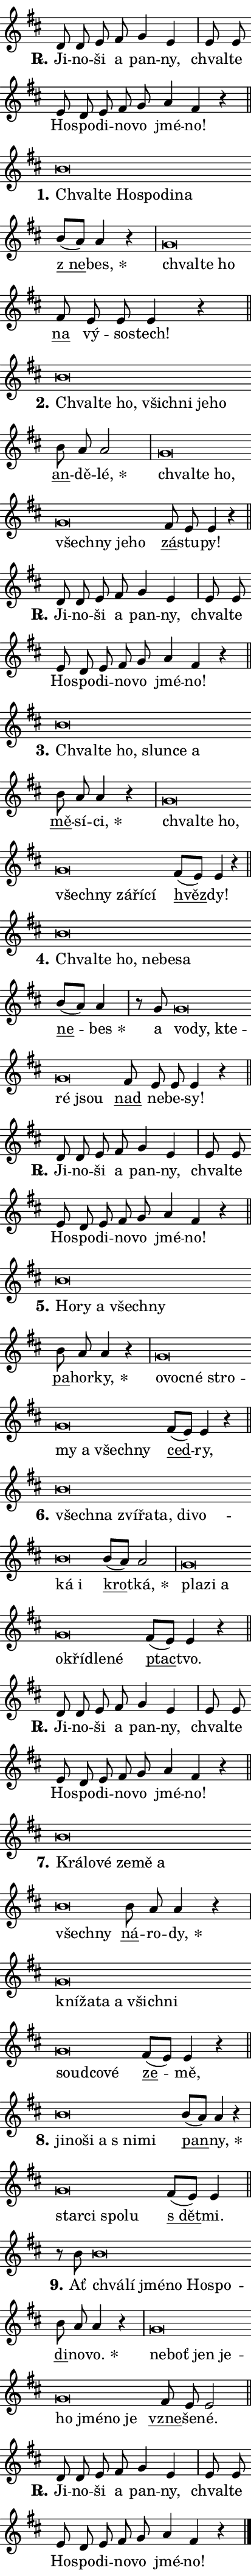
\version "2.22.1"
\header { tagline = "" }
\paper {
  indent = 0\cm
  top-margin = 0\cm
  right-margin = 0\cm
  bottom-margin = 0\cm
  left-margin = 0\cm
  paper-width = 7\cm
  page-breaking = #ly:one-page-breaking
  system-system-spacing.basic-distance = #11
  score-system-spacing.basic-distance = #11
  ragged-last = ##f
}


%% Author: Thomas Morley
%% https://lists.gnu.org/archive/html/lilypond-user/2020-05/msg00002.html
#(define (line-position grob)
"Returns position of @var[grob} in current system:
   @code{'start}, if at first time-step
   @code{'end}, if at last time-step
   @code{'middle} otherwise
"
  (let* ((col (ly:item-get-column grob))
         (ln (ly:grob-object col 'left-neighbor))
         (rn (ly:grob-object col 'right-neighbor))
         (col-to-check-left (if (ly:grob? ln) ln col))
         (col-to-check-right (if (ly:grob? rn) rn col))
         (break-dir-left
           (and
             (ly:grob-property col-to-check-left 'non-musical #f)
             (ly:item-break-dir col-to-check-left)))
         (break-dir-right
           (and
             (ly:grob-property col-to-check-right 'non-musical #f)
             (ly:item-break-dir col-to-check-right))))
        (cond ((eqv? 1 break-dir-left) 'start)
              ((eqv? -1 break-dir-right) 'end)
              (else 'middle))))

#(define (tranparent-at-line-position vctor)
  (lambda (grob)
  "Relying on @code{line-position} select the relevant enry from @var{vctor}.
Used to determine transparency,"
    (case (line-position grob)
      ((end) (not (vector-ref vctor 0)))
      ((middle) (not (vector-ref vctor 1)))
      ((start) (not (vector-ref vctor 2))))))

noteHeadBreakVisibility =
#(define-music-function (break-visibility)(vector?)
"Makes @code{NoteHead}s transparent relying on @var{break-visibility}"
#{
  \override NoteHead.transparent =
    #(tranparent-at-line-position break-visibility)
#})

#(define delete-ledgers-for-transparent-note-heads
  (lambda (grob)
    "Reads whether a @code{NoteHead} is transparent.
If so this @code{NoteHead} is removed from @code{'note-heads} from
@var{grob}, which is supposed to be @code{LedgerLineSpanner}.
As a result ledgers are not printed for this @code{NoteHead}"
    (let* ((nhds-array (ly:grob-object grob 'note-heads))
           (nhds-list
             (if (ly:grob-array? nhds-array)
                 (ly:grob-array->list nhds-array)
                 '()))
           ;; Relies on the transparent-property being done before
           ;; Staff.LedgerLineSpanner.after-line-breaking is executed.
           ;; This is fragile ...
           (to-keep
             (remove
               (lambda (nhd)
                 (ly:grob-property nhd 'transparent #f))
               nhds-list)))
      ;; TODO find a better method to iterate over grob-arrays, similiar
      ;; to filter/remove etc for lists
      ;; For now rebuilt from scratch
      (set! (ly:grob-object grob 'note-heads)  '())
      (for-each
        (lambda (nhd)
          (ly:pointer-group-interface::add-grob grob 'note-heads nhd))
        to-keep))))

hideNotes = {
  \noteHeadBreakVisibility #begin-of-line-visible
}
unHideNotes = {
  \noteHeadBreakVisibility #all-visible
}

% work-around for resetting accidentals
% https://lilypond.org/doc/v2.23/Documentation/notation/displaying-rhythms#unmetered-music
cadenzaMeasure = {
  \cadenzaOff
  \partial 1024 s1024
  \cadenzaOn
}

#(define-markup-command (accent layout props text) (markup?)
  "Underline accented syllable"
  (interpret-markup layout props
    #{\markup \override #'(offset . 4.3) \underline { #text }#}))

responsum = \markup \concat {
  "R" \hspace #-1.05 \path #0.1 #'((moveto 0 0.07) (lineto 0.9 0.8)) \hspace #0.05 "."
}

\layout {
    \context {
        \Staff
        \remove "Time_signature_engraver"
        \override LedgerLineSpanner.after-line-breaking = #delete-ledgers-for-transparent-note-heads
    }
    \context {
        \Voice {
            \override NoteHead.output-attributes = #'((class . "notehead"))
            \override Hairpin.height = #0.55
        }
    }
    \context {
        \Lyrics {
            \override StanzaNumber.output-attributes = #'((class . "stanzanumber"))
            \override LyricSpace.minimum-distance = #0.9
            \override LyricText.font-name = #"TeX Gyre Schola"
            \override LyricText.font-size = 1
            \override StanzaNumber.font-name = #"TeX Gyre Schola Bold"
            \override StanzaNumber.font-size = 1
        }
    }
}

% magnetic-lyrics.ily
%
%   written by
%     Jean Abou Samra <jean@abou-samra.fr>
%     Werner Lemberg <wl@gnu.org>
%
%   adapted by
%     Jiri Hon <jiri.hon@gmail.com>
%
% Version 2022-Apr-15

% https://www.mail-archive.com/lilypond-user@gnu.org/msg149350.html

#(define (Left_hyphen_pointer_engraver context)
   "Collect syllable-hyphen-syllable occurrences in lyrics and store
them in properties.  This engraver only looks to the left.  For
example, if the lyrics input is @code{foo -- bar}, it does the
following.

@itemize @bullet
@item
Set the @code{text} property of the @code{LyricHyphen} grob between
@q{foo} and @q{bar} to @code{foo}.

@item
Set the @code{left-hyphen} property of the @code{LyricText} grob with
text @q{foo} to the @code{LyricHyphen} grob between @q{foo} and
@q{bar}.
@end itemize

Use this auxiliary engraver in combination with the
@code{lyric-@/text::@/apply-@/magnetic-@/offset!} hook."
   (let ((hyphen #f)
         (text #f))
     (make-engraver
      (acknowledgers
       ((lyric-syllable-interface engraver grob source-engraver)
        (set! text grob)))
      (end-acknowledgers
       ((lyric-hyphen-interface engraver grob source-engraver)
        ;(when (not (grob::has-interface grob 'lyric-space-interface))
          (set! hyphen grob)));)
      ((stop-translation-timestep engraver)
       (when (and text hyphen)
         (ly:grob-set-object! text 'left-hyphen hyphen))
       (set! text #f)
       (set! hyphen #f)))))

#(define (lyric-text::apply-magnetic-offset! grob)
   "If the space between two syllables is less than the value in
property @code{LyricText@/.details@/.squash-threshold}, move the right
syllable to the left so that it gets concatenated with the left
syllable.

Use this function as a hook for
@code{LyricText@/.after-@/line-@/breaking} if the
@code{Left_@/hyphen_@/pointer_@/engraver} is active."
   (let ((hyphen (ly:grob-object grob 'left-hyphen #f)))
     (when hyphen
       (let ((left-text (ly:spanner-bound hyphen LEFT)))
         (when (grob::has-interface left-text 'lyric-syllable-interface)
           (let* ((common (ly:grob-common-refpoint grob left-text X))
                  (this-x-ext (ly:grob-extent grob common X))
                  (left-x-ext
                   (begin
                     ;; Trigger magnetism for left-text.
                     (ly:grob-property left-text 'after-line-breaking)
                     (ly:grob-extent left-text common X)))
                  ;; `delta` is the gap width between two syllables.
                  (delta (- (interval-start this-x-ext)
                            (interval-end left-x-ext)))
                  (details (ly:grob-property grob 'details))
                  (threshold (assoc-get 'squash-threshold details 0.2)))
             (when (< delta threshold)
               (let* (;; We have to manipulate the input text so that
                      ;; ligatures crossing syllable boundaries are not
                      ;; disabled.  For languages based on the Latin
                      ;; script this is essentially a beautification.
                      ;; However, for non-Western scripts it can be a
                      ;; necessity.
                      (lt (ly:grob-property left-text 'text))
                      (rt (ly:grob-property grob 'text))
                      (is-space (grob::has-interface hyphen 'lyric-space-interface))
                      (space (if is-space " " ""))
                      (space-markup (grob-interpret-markup grob " "))
                      (space-size (interval-length (ly:stencil-extent space-markup X)))
                      (extra-delta (if is-space space-size 0))
                      ;; Append new syllable.
                      (ltrt-space (if (and (string? lt) (string? rt))
                                (string-append lt space rt)
                                (make-concat-markup (list lt space rt))))
                      ;; Right-align `ltrt` to the right side.
                      (ltrt-space-markup (grob-interpret-markup
                               grob
                               (make-translate-markup
                                (cons (interval-length this-x-ext) 0)
                                (make-right-align-markup ltrt-space)))))
                 (begin
                   ;; Don't print `left-text`.
                   (ly:grob-set-property! left-text 'stencil #f)
                   ;; Set text and stencil (which holds all collected
                   ;; syllables so far) and shift it to the left.
                   (ly:grob-set-property! grob 'text ltrt-space)
                   (ly:grob-set-property! grob 'stencil ltrt-space-markup)
                   (ly:grob-translate-axis! grob (- (- delta extra-delta)) X))))))))))


#(define (lyric-hyphen::displace-bounds-first grob)
   ;; Make very sure this callback isn't triggered too early.
   (let ((left (ly:spanner-bound grob LEFT))
         (right (ly:spanner-bound grob RIGHT)))
     (ly:grob-property left 'after-line-breaking)
     (ly:grob-property right 'after-line-breaking)
     (ly:lyric-hyphen::print grob)))

squashThreshold = #0.4

\layout {
  \context {
    \Lyrics
    \consists #Left_hyphen_pointer_engraver
    \override LyricText.after-line-breaking =
      #lyric-text::apply-magnetic-offset!
    \override LyricHyphen.stencil = #lyric-hyphen::displace-bounds-first
    \override LyricText.details.squash-threshold = \squashThreshold
    \override LyricHyphen.minimum-distance = 0
    \override LyricHyphen.minimum-length = \squashThreshold
  }
}

squash = \override LyricText.details.squash-threshold = 9999
unSquash = \override LyricText.details.squash-threshold = \squashThreshold

left = \override LyricText.self-alignment-X = #LEFT
unLeft = \revert LyricText.self-alignment-X

starOffset = #(lambda (grob) 
                (let ((x_offset (ly:self-alignment-interface::aligned-on-x-parent grob)))
                  (if (= x_offset 0) 0 (+ x_offset 1.2))))

star = #(define-music-function (syllable)(string?)
"Append star separator at the end of a syllable"
#{
  \once \override LyricText.X-offset = #starOffset
  \lyricmode { \markup {
    #syllable
    \override #'((font-name . "TeX Gyre Schola Bold")) \hspace #0.2 \lower #0.65 \larger "*"
  } }
#})

starAccent = #(define-music-function (syllable)(string?)
"Append star separator at the end of a syllable and make accent"
#{
  \once \override LyricText.X-offset = #starOffset
  \lyricmode { \markup {
    \accent #syllable
    \override #'((font-name . "TeX Gyre Schola Bold")) \hspace #0.2 \lower #0.65 \larger "*"
  } }
#})

breath = #(define-music-function (syllable)(string?)
"Append breathing indicator at the end of a syllable"
#{
  \lyricmode { \markup { #syllable "+" } }
#})

optionalBreath = #(define-music-function (syllable)(string?)
"Append optional breathing indicator at the end of a syllable"
#{
  \lyricmode { \markup { #syllable "(+)" } }
#})


\score {
    <<
        \new Voice = "melody" { \cadenzaOn \key d \major \relative { d'8 d e fis g4 e \cadenzaMeasure \bar "|" e8 e \bar "" e d e \bar "" fis g \bar "" a4 fis r \cadenzaMeasure \bar "||" \break }
\relative { b'\breve*1/16 \hideNotes \breve*1/16 \bar "" \breve*1/16 \bar "" \breve*1/16 \bar "" \breve*1/16 \breve*1/16 \bar "" \unHideNotes \bar "" b8[( a)] a4 r \cadenzaMeasure \bar "|" g\breve*1/16 \hideNotes \breve*1/16 \breve*1/16 \bar "" \unHideNotes \bar "" fis8 e e e4 r \cadenzaMeasure \bar "||" \break }
\relative { b'\breve*1/16 \hideNotes \breve*1/16 \bar "" \breve*1/16 \bar "" \breve*1/16 \bar "" \breve*1/16 \bar "" \breve*1/16 \breve*1/16 \bar "" \unHideNotes \bar "" b8 a a2 \cadenzaMeasure \bar "|" g\breve*1/16 \hideNotes \breve*1/16 \bar "" \breve*1/16 \bar "" \breve*1/16 \bar "" \breve*1/16 \bar "" \breve*1/16 \breve*1/16 \bar "" \unHideNotes \bar "" fis8 e e4 r \cadenzaMeasure \bar "||" \break }
\relative { d'8 d e fis g4 e \cadenzaMeasure \bar "|" e8 e \bar "" e d e \bar "" fis g \bar "" a4 fis r \cadenzaMeasure \bar "||" \break }
\relative { b'\breve*1/16 \hideNotes \breve*1/16 \bar "" \breve*1/16 \bar "" \breve*1/16 \bar "" \breve*1/16 \breve*1/16 \bar "" \unHideNotes \bar "" b8 a a4 r \cadenzaMeasure \bar "|" g\breve*1/16 \hideNotes \breve*1/16 \bar "" \breve*1/16 \bar "" \breve*1/16 \bar "" \breve*1/16 \bar "" \breve*1/16 \bar "" \breve*1/16 \breve*1/16 \bar "" \unHideNotes \bar "" fis8[( e)] e4 r \cadenzaMeasure \bar "||" \break }
\relative { b'\breve*1/16 \hideNotes \breve*1/16 \bar "" \breve*1/16 \bar "" \breve*1/16 \bar "" \breve*1/16 \breve*1/16 \bar "" \unHideNotes \bar "" b8[( a)] a4 \cadenzaMeasure \bar "|" r8 g8 g\breve*1/16 \hideNotes \breve*1/16 \bar "" \breve*1/16 \bar "" \breve*1/16 \breve*1/16 \bar "" \unHideNotes \bar "" fis8 e e e4 r \cadenzaMeasure \bar "||" \break }
\relative { d'8 d e fis g4 e \cadenzaMeasure \bar "|" e8 e \bar "" e d e \bar "" fis g \bar "" a4 fis r \cadenzaMeasure \bar "||" \break }
\relative { b'\breve*1/16 \hideNotes \breve*1/16 \bar "" \breve*1/16 \bar "" \breve*1/16 \breve*1/16 \bar "" \unHideNotes \bar "" b8 a a4 r \cadenzaMeasure \bar "|" g\breve*1/16 \hideNotes \breve*1/16 \bar "" \breve*1/16 \bar "" \breve*1/16 \bar "" \breve*1/16 \bar "" \breve*1/16 \bar "" \breve*1/16 \breve*1/16 \bar "" \unHideNotes \bar "" fis8[( e)] e4 r \cadenzaMeasure \bar "||" \break }
\relative { b'\breve*1/16 \hideNotes \breve*1/16 \bar "" \breve*1/16 \bar "" \breve*1/16 \bar "" \breve*1/16 \bar "" \breve*1/16 \bar "" \breve*1/16 \bar "" \breve*1/16 \breve*1/16 \bar "" \unHideNotes \bar "" b8[( a)] a2 \cadenzaMeasure \bar "|" g\breve*1/16 \hideNotes \breve*1/16 \bar "" \breve*1/16 \bar "" \breve*1/16 \bar "" \breve*1/16 \breve*1/16 \bar "" \unHideNotes \bar "" fis8[( e)] e4 r \cadenzaMeasure \bar "||" \break }
\relative { d'8 d e fis g4 e \cadenzaMeasure \bar "|" e8 e \bar "" e d e \bar "" fis g \bar "" a4 fis r \cadenzaMeasure \bar "||" \break }
\relative { b'\breve*1/16 \hideNotes \breve*1/16 \bar "" \breve*1/16 \bar "" \breve*1/16 \bar "" \breve*1/16 \bar "" \breve*1/16 \bar "" \breve*1/16 \breve*1/16 \bar "" \unHideNotes \bar "" b8 a a4 r \cadenzaMeasure \bar "|" g\breve*1/16 \hideNotes \breve*1/16 \bar "" \breve*1/16 \bar "" \breve*1/16 \bar "" \breve*1/16 \bar "" \breve*1/16 \bar "" \breve*1/16 \bar "" \breve*1/16 \breve*1/16 \bar "" \unHideNotes \bar "" fis8[( e)] e4 r \cadenzaMeasure \bar "||" \break }
\relative { b'\breve*1/16 \hideNotes \breve*1/16 \bar "" \breve*1/16 \bar "" \breve*1/16 \bar "" \breve*1/16 \breve*1/16 \bar "" \unHideNotes \bar "" b8[( a)] a4 r \cadenzaMeasure \bar "|" g\breve*1/16 \hideNotes \breve*1/16 \bar "" \breve*1/16 \breve*1/16 \bar "" \unHideNotes \bar "" fis8[( e)] e4 \cadenzaMeasure \bar "||" \break }
\relative { r8 b'8 b\breve*1/16 \hideNotes \breve*1/16 \bar "" \breve*1/16 \bar "" \breve*1/16 \bar "" \breve*1/16 \breve*1/16 \bar "" \unHideNotes \bar "" b8 a a4 r \cadenzaMeasure \bar "|" g\breve*1/16 \hideNotes \breve*1/16 \bar "" \breve*1/16 \bar "" \breve*1/16 \bar "" \breve*1/16 \bar "" \breve*1/16 \bar "" \breve*1/16 \breve*1/16 \bar "" \unHideNotes \bar "" fis8 e e2 \cadenzaMeasure \bar "||" \break }
\relative { d'8 d e fis g4 e \cadenzaMeasure \bar "|" e8 e \bar "" e d e \bar "" fis g \bar "" a4 fis r \cadenzaMeasure \bar "||" \break } \bar "|." }
        \new Lyrics \lyricsto "melody" { \lyricmode { \set stanza = \responsum
Ji -- no -- ši a pan -- ny, chval -- te Ho -- spo -- di -- no -- vo jmé -- no!
\set stanza = "1."
\left Chval -- \squash te Ho -- spo -- di -- na \unLeft \unSquash \markup \accent "z ne" -- \star bes, \left chval -- \squash te ho \unLeft \unSquash \markup \accent na vý -- so -- stech!
\set stanza = "2."
\left Chval -- \squash te ho, všich -- ni je -- ho \unLeft \unSquash \markup \accent an -- dě -- \star lé, \left chval -- \squash te ho, všech -- ny je -- ho \unLeft \unSquash \markup \accent zá -- stu -- py!
\set stanza = \responsum
Ji -- no -- ši a pan -- ny, chval -- te Ho -- spo -- di -- no -- vo jmé -- no!
\set stanza = "3."
\left Chval -- \squash te ho, slun -- ce a \unLeft \unSquash \markup \accent mě -- sí -- \star ci, \left chval -- \squash te ho, všech -- ny zá -- ří -- cí \unLeft \unSquash \markup \accent hvěz -- dy!
\set stanza = "4."
\left Chval -- \squash te ho, ne -- be -- sa \unLeft \unSquash \markup \accent ne -- \star bes a \left vo -- \squash dy, kte -- ré jsou \unLeft \unSquash \markup \accent nad ne -- be -- sy!
\set stanza = \responsum
Ji -- no -- ši a pan -- ny, chval -- te Ho -- spo -- di -- no -- vo jmé -- no!
\set stanza = "5."
\left Ho -- \squash ry a všech -- ny \unLeft \unSquash \markup \accent pa -- hor -- \star ky, \left o -- \squash voc -- né stro -- my a všech -- ny \unLeft \unSquash \markup \accent ced -- ry,
\set stanza = "6."
\left všech -- \squash na zví -- řa -- ta, di -- vo -- ká i \unLeft \unSquash \markup \accent kro -- \star tká, \left pla -- \squash zi a okříd -- le -- né \unLeft \unSquash \markup \accent ptac -- tvo.
\set stanza = \responsum
Ji -- no -- ši a pan -- ny, chval -- te Ho -- spo -- di -- no -- vo jmé -- no!
\set stanza = "7."
\left Krá -- \squash lo -- vé ze -- mě a všech -- ny \unLeft \unSquash \markup \accent ná -- ro -- \star dy, \left kní -- \squash ža -- ta a všich -- ni soud -- co -- vé \unLeft \unSquash \markup \accent ze -- mě,
\set stanza = "8."
\left ji -- \squash no -- ši a "s ni" -- mi \unLeft \unSquash \markup \accent pan -- \star ny, \left star -- \squash ci spo -- lu \unLeft \unSquash \markup \accent "s dět" -- mi.
\set stanza = "9."
Ať \left chvá -- \squash lí jmé -- no Ho -- spo -- \unLeft \unSquash \markup \accent di -- no -- \star vo. \left ne -- \squash boť jen je -- ho jmé -- no je \unLeft \unSquash \markup \accent vzne -- še -- né.
\set stanza = \responsum
Ji -- no -- ši a pan -- ny, chval -- te Ho -- spo -- di -- no -- vo jmé -- no! } }
    >>
    \layout {}
}
